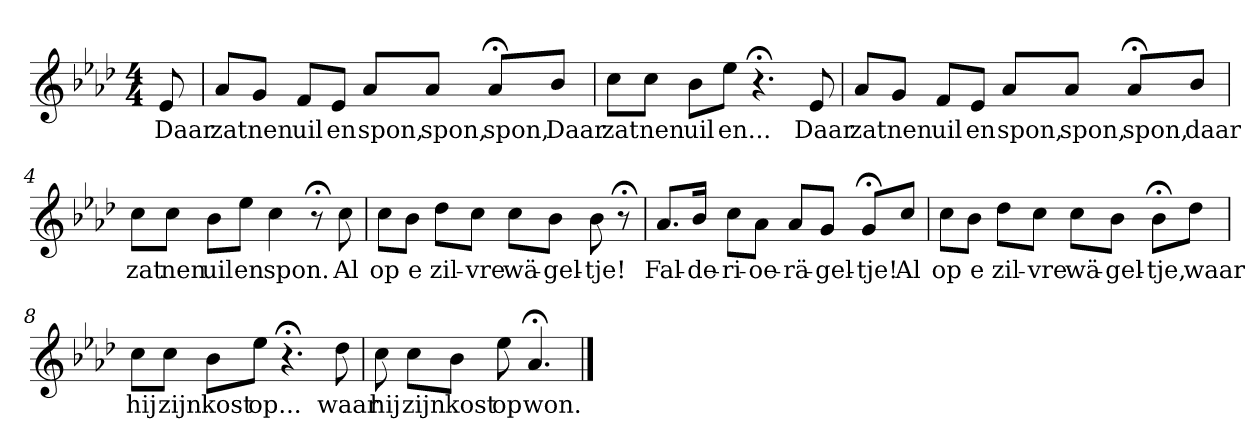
**kern	**text
*part1	*part1
*staff1	*staff1
*k[b-e-a-d-]	*
*A-:	*
*M4/4	*
*MM120	*
=	=
8e-	Daar
=1	=1
8a-L	zat
8gJ	nen
8fL	uil
8e-J	en
8a-L	spon,
8a-J	spon,
8a-;<L	spon,
8b-J	Daar
=2	=2
8ccL	zat
8ccJ	nen
8b-L	uil
8ee-J	en...
4.r;<	.
8e-	Daar
=3	=3
8a-L	zat
8gJ	nen
8fL	uil
8e-J	en
8a-L	spon,
8a-J	spon,
8a-;<L	spon,
8b-J	daar
=4	=4
8ccL	zat
8ccJ	nen
8b-L	uil
8ee-J	en
4cc	spon.
8r;<	.
8cc	Al
=5	=5
8ccL	op
8b-J	e
8dd-L	zil-
8ccJ	-vre
8ccL	wä-
8b-J	-gel-
8b-	-tje!
8r;<	.
=6	=6
8.a-L	Fal-
16b-Jk	-de-
8ccL	-ri-
8a-J	-oe-
8a-L	-rä-
8gJ	-gel-
8g;<L	-tje!
8ccJ	Al
=7	=7
8ccL	op
8b-J	e
8dd-L	zil-
8ccJ	-vre
8ccL	wä-
8b-J	-gel-
8b-;<L	-tje,
8dd-J	waar
=8	=8
8ccL	hij
8ccJ	zijn
8b-L	kost
8ee-J	op...
4.r;<	.
8dd-	waar
=9	=9
8cc	hij
8ccL	zijn
8b-J	kost
8ee-	op
4.a-;<	won.
==	==
*-	*-
